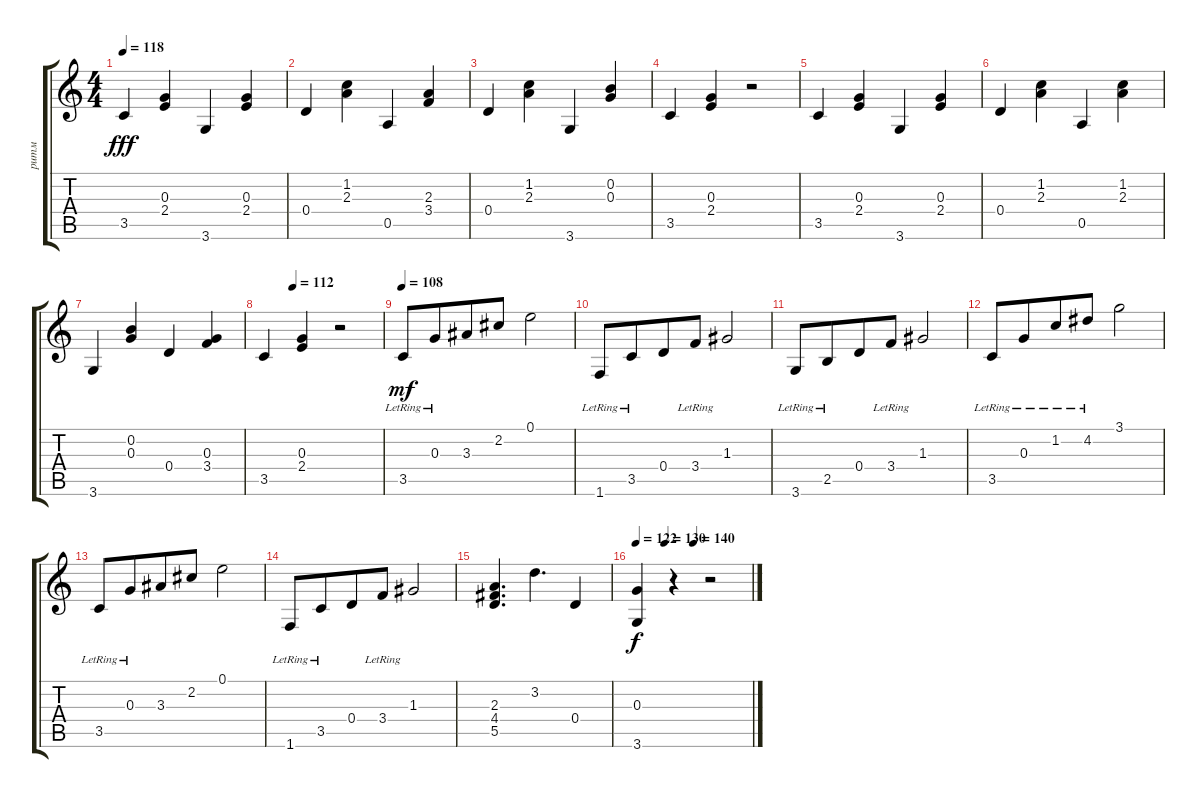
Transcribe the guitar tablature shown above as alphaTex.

\track ("ритм" "ритм") {instrument electricguitarjazz}
\staff {score tabs}
\tuning (E4 B3 G3 D3 A2 E2) {hide}
\ts (4 4)
\tempo 118
\clef g2
\ks c
3.5.4{dy fff} (0.3 2.4).4 3.6.4 (0.3 2.4).4 |
0.4.4 (1.2 2.3).4 0.5.4 (2.3 3.4).4 |
0.4.4 (1.2 2.3).4 3.6.4 (0.2 0.3).4 |
3.5.4 (0.3 2.4).4 r.2 |
3.5.4 (0.3 2.4).4 3.6.4 (0.3 2.4).4 |
0.4.4 (1.2 2.3).4 0.5.4 (1.2 2.3).4 |
3.6.4 (0.2 0.3).4 0.4.4 (0.3 3.4).4 |
\tempo (112 0.25)
3.5.4 (0.3 2.4).4 r.2 |
\tempo 108
3.5{lr}.8{dy mf} 0.3{lr}.8{beam merge} 3.3.8 2.2.8 0.1.2 |
1.6{lr}.8 3.5{lr}.8{beam merge} 0.4.8 3.4{lr}.8 1.3.2 |
3.6{lr}.8 2.5{lr}.8{beam merge} 0.4.8 3.4{lr}.8 1.3.2 |
3.5{lr}.8 0.3{lr}.8{beam merge} 1.2{lr}.8 4.2{lr}.8 3.1.2 |
3.5{lr}.8 0.3{lr}.8{beam merge} 3.3.8 2.2.8 0.1.2 |
1.6{lr}.8 3.5{lr}.8{beam merge} 0.4.8 3.4{lr}.8 1.3.2 |
(2.3 4.4 5.5).4{d} 3.2.4{d} 0.4.4 |
\tempo 122
\tempo (130 0.25)
\tempo (140 0.5)
(0.3 3.6).4{dy f} r.4 r.2
